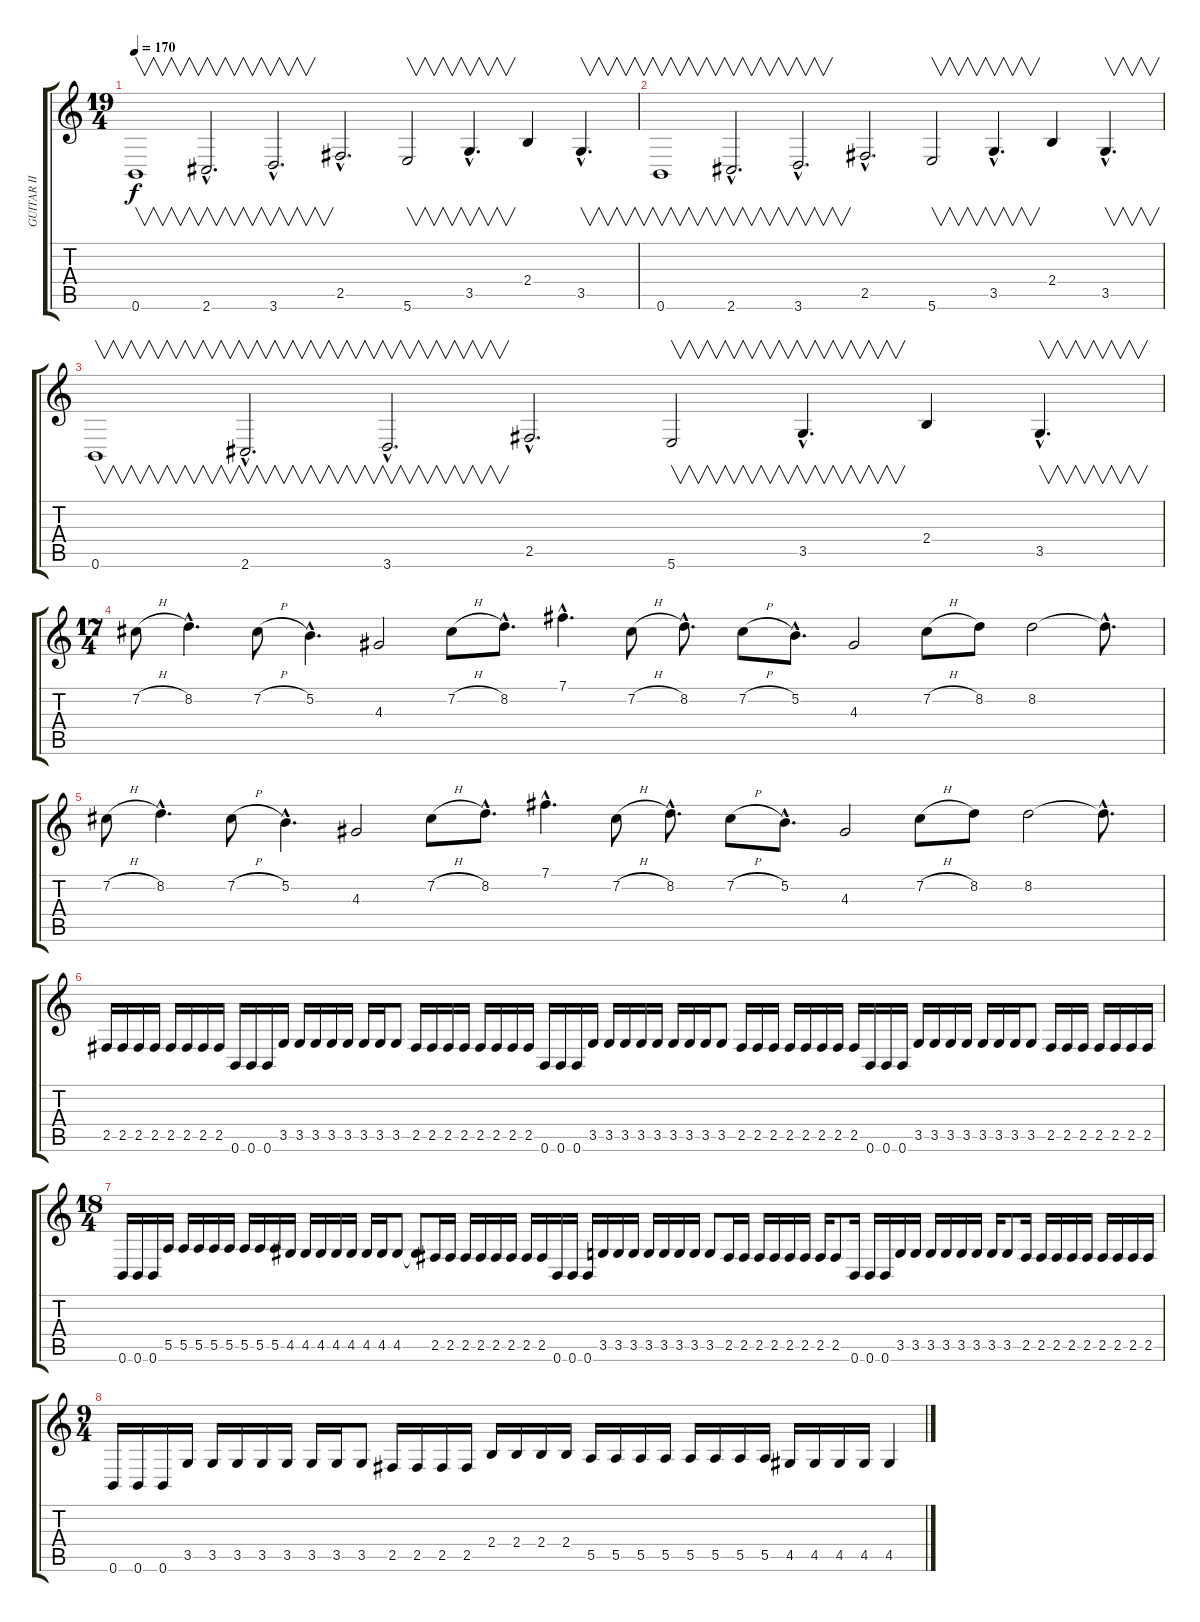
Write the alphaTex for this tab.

\track ("GUITAR II" "GUITAR II") {instrument distortionguitar}
\staff {score tabs}
\tuning (B3 Gb3 E3 A2 E2 B1) {hide}
\ts (19 4)
\tempo 170
\clef g2
\ks c
0.6.1{v dy f} 2.6{hac}.2{v d} 3.6{hac}.2{v d} 2.5{hac}.2{d} 5.6.2{v} 3.5{hac}.4{v d} 2.4.4 3.5{hac}.4{v d} |
0.6.1{v} 2.6{hac}.2{v d} 3.6{hac}.2{v d} 2.5{hac}.2{d} 5.6.2{v} 3.5{hac}.4{v d} 2.4.4 3.5{hac}.4{v d} |
0.6.1{v} 2.6{hac}.2{v d} 3.6{hac}.2{v d} 2.5{hac}.2{d} 5.6.2{v} 3.5{hac}.4{v d} 2.4.4 3.5{hac}.4{v d} |
\ts (17 4)
7.2{h}.8 8.2{hac}.4{d} 7.2{h}.8 5.2{hac}.4{d} 4.3.2 7.2{h}.8 8.2{hac}.8{d} 7.1{hac}.4{d} 7.2{h}.8 8.2{hac}.8{d} 7.2{h}.8 5.2{hac}.8{d} 4.3.2 7.2{h}.8 8.2.8 8.2.2 8.2{hac t}.8{d} |
7.2{h}.8 8.2{hac}.4{d} 7.2{h}.8 5.2{hac}.4{d} 4.3.2 7.2{h}.8 8.2{hac}.8{d} 7.1{hac}.4{d} 7.2{h}.8 8.2{hac}.8{d} 7.2{h}.8 5.2{hac}.8{d} 4.3.2 7.2{h}.8 8.2.8 8.2.2 8.2{hac t}.8{d} |
2.5.16 2.5.16 2.5.16 2.5.16 2.5.16 2.5.16 2.5.16 2.5.16 0.6.16 0.6.16 0.6.16 3.5.16 3.5.16 3.5.16 3.5.16 3.5.16 3.5.16 3.5.16 3.5.8 2.5.16 2.5.16 2.5.16 2.5.16 2.5.16 2.5.16 2.5.16 2.5.16 0.6.16 0.6.16 0.6.16 3.5.16 3.5.16 3.5.16 3.5.16 3.5.16 3.5.16 3.5.16 3.5.16 3.5.8 2.5.16 2.5.16 2.5.16 2.5.16 2.5.16 2.5.16 2.5.16 2.5.16 0.6.16 0.6.16 0.6.16 3.5.16 3.5.16 3.5.16 3.5.16 3.5.16 3.5.16 3.5.16 3.5.8 2.5.16 2.5.16 2.5.16 2.5.16 2.5.16 2.5.16 2.5.16 |
\ts (18 4)
0.6.16 0.6.16 0.6.16 5.5.16 5.5.16 5.5.16 5.5.16 5.5.16 5.5.16 5.5.16 5.5.16 4.5.16 4.5.16 4.5.16 4.5.16 4.5.16 4.5.16 4.5.16 4.5.8 4.5{t}.8 2.5.16 2.5.16 2.5.16 2.5.16 2.5.16 2.5.16 2.5.16 2.5.16 0.6.16 0.6.16 0.6.16 3.5.16 3.5.16 3.5.16 3.5.16 3.5.16 3.5.16 3.5.16 3.5.8 2.5.16 2.5.16 2.5.16 2.5.16 2.5.16 2.5.16 2.5.16 2.5.8 0.6.16 0.6.16 0.6.16 3.5.16 3.5.16 3.5.16 3.5.16 3.5.16 3.5.16 3.5.16 3.5.8 2.5.16 2.5.16 2.5.16 2.5.16 2.5.16 2.5.16 2.5.16 2.5.16 2.5.16 |
\ts (9 4)
0.6.16 0.6.16 0.6.16 3.5.16 3.5.16 3.5.16 3.5.16 3.5.16 3.5.16 3.5.16 3.5.8 2.5.16 2.5.16 2.5.16 2.5.16 2.4.16 2.4.16 2.4.16 2.4.16 5.5.16 5.5.16 5.5.16 5.5.16 5.5.16 5.5.16 5.5.16 5.5.16 4.5.16 4.5.16 4.5.16 4.5.16 4.5.4
